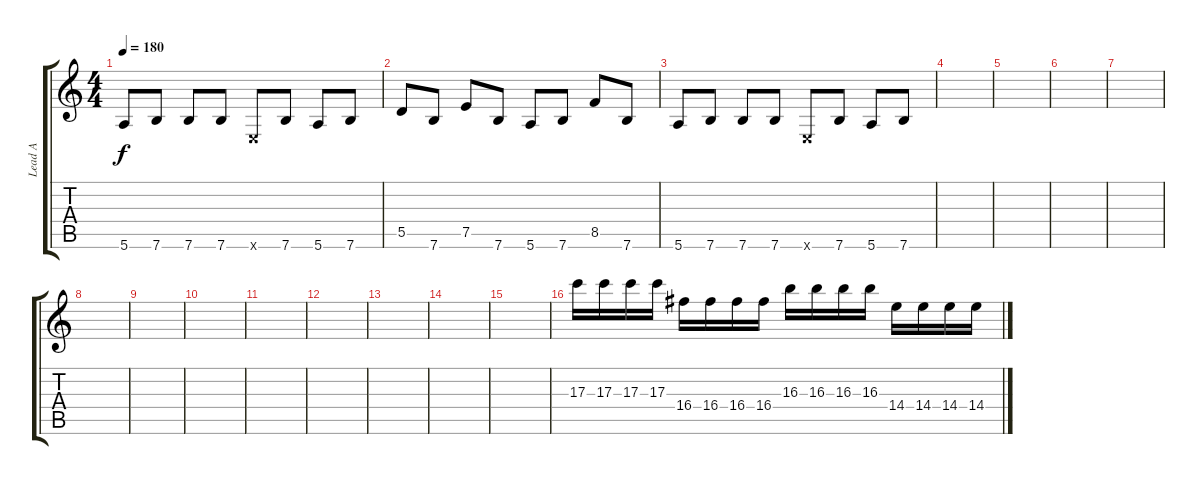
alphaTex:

\track ("Lead A" "Lead A") {instrument distortionguitar}
\staff {score tabs}
\tuning (E4 B3 G3 D3 A2 E2) {hide}
\ts (4 4)
\tempo 180
\clef g2
\ks c
5.6.8{dy f} 7.6.8 7.6.8 7.6.8 0.6{x}.8 7.6.8 5.6.8 7.6.8 |
5.5.8 7.6.8 7.5.8 7.6.8 5.6.8 7.6.8 8.5.8 7.6.8 |
5.6.8 7.6.8 7.6.8 7.6.8 0.6{x}.8 7.6.8 5.6.8 7.6.8 |
|
|
|
|
|
|
|
|
|
|
|
|
17.3.16 17.3.16 17.3.16 17.3.16 16.4.16 16.4.16 16.4.16 16.4.16 16.3.16 16.3.16 16.3.16 16.3.16 14.4.16 14.4.16 14.4.16 14.4.16
